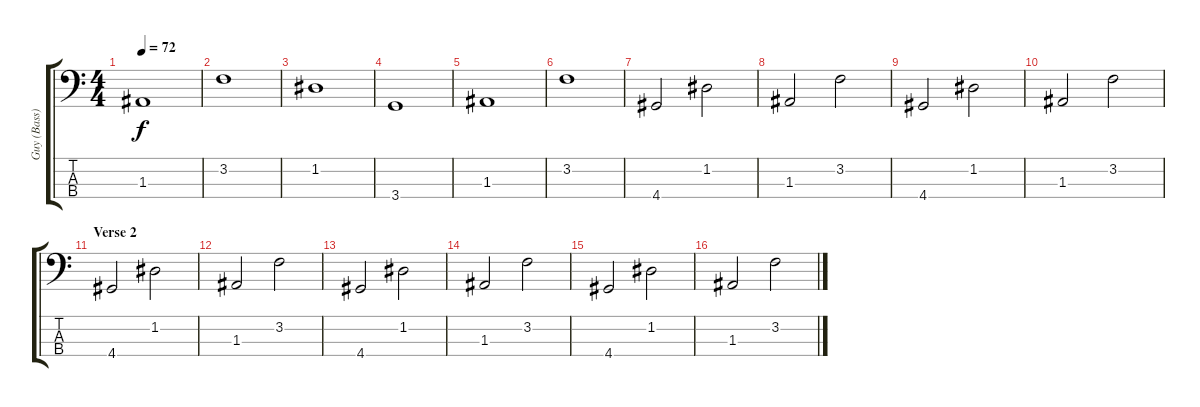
\track ("Guy (Bass)" "Guy (Bass)") {instrument electricbassfinger}
\staff {score tabs}
\tuning (G2 D2 A1 E1) {hide}
\ts (4 4)
\tempo 72
\clef f4
\ks c
1.3.1{dy f} |
3.2.1 |
1.2.1 |
3.4.1 |
1.3.1 |
3.2.1 |
4.4.2 1.2.2 |
1.3.2 3.2.2 |
4.4.2 1.2.2 |
1.3.2 3.2.2 |
\section ("" "Verse 2")
4.4.2 1.2.2 |
1.3.2 3.2.2 |
4.4.2 1.2.2 |
1.3.2 3.2.2 |
4.4.2 1.2.2 |
1.3.2 3.2.2
